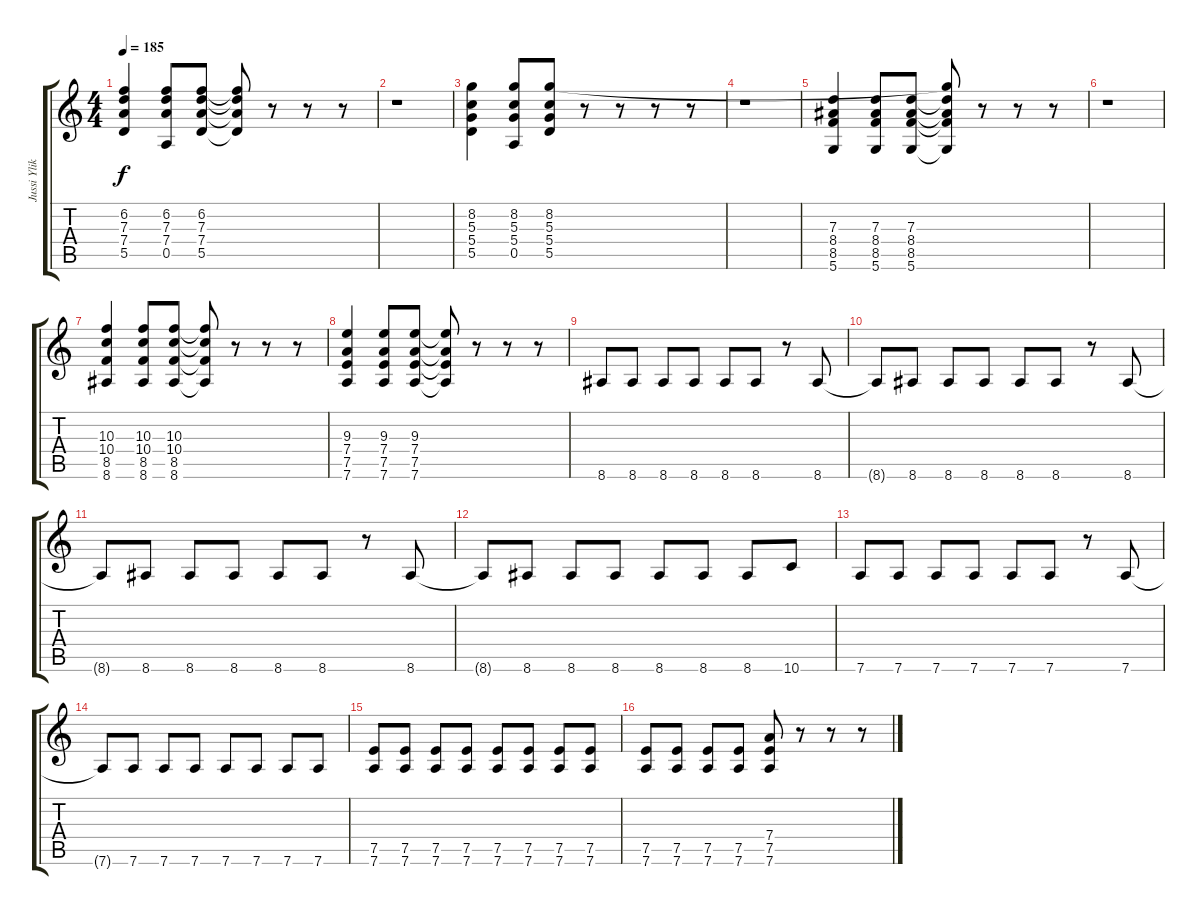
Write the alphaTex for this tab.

\track ("Jussi Ylikoski" "Jussi Ylik") {instrument overdrivenguitar}
\staff {score tabs}
\tuning (E4 B3 G3 D3 A2 D2) {hide}
\ts (4 4)
\tempo 185
\clef g2
\ks c
(6.2 7.3 7.4 5.5).4{dy f} (6.2 7.3 7.4 0.5).8 (6.2 7.3 7.4 5.5).8 (6.2{t} 7.3{t} 7.4{t} 5.5{t}).8 r.8 r.8 r.8 |
r.1 |
(8.2 5.3 5.4 5.5).4 (8.2 5.3 5.4 0.5).8 (8.2 5.3 5.4 5.5).8 r.8 r.8 r.8 r.8 |
r.1 |
(7.3 8.4 8.5 5.6).4 (7.3 8.4 8.5 5.6).8 (7.3 8.4 8.5 5.6).8 (8.2{t} 7.3{t} 8.4{t} 8.5{t} 5.6{t}).8 r.8 r.8 r.8 |
r.1 |
(10.3 10.4 8.5 8.6).4 (10.3 10.4 8.5 8.6).8 (10.3 10.4 8.5 8.6).8 (10.3{t} 10.4{t} 8.5{t} 8.6{t}).8 r.8 r.8 r.8 |
(9.3 7.4 7.5 7.6).4 (9.3 7.4 7.5 7.6).8 (9.3 7.4 7.5 7.6).8 (9.3{t} 7.4{t} 7.5{t} 7.6{t}).8 r.8 r.8 r.8 |
8.6.8 8.6.8 8.6.8 8.6.8 8.6.8 8.6.8 r.8 8.6.8 |
8.6{t}.8 8.6.8 8.6.8 8.6.8 8.6.8 8.6.8 r.8 8.6.8 |
8.6{t}.8 8.6.8 8.6.8 8.6.8 8.6.8 8.6.8 r.8 8.6.8 |
8.6{t}.8 8.6.8 8.6.8 8.6.8 8.6.8 8.6.8 8.6.8 10.6.8 |
7.6.8 7.6.8 7.6.8 7.6.8 7.6.8 7.6.8 r.8 7.6.8 |
7.6{t}.8 7.6.8 7.6.8 7.6.8 7.6.8 7.6.8 7.6.8 7.6.8 |
(7.5 7.6).8 (7.5 7.6).8 (7.5 7.6).8 (7.5 7.6).8 (7.5 7.6).8 (7.5 7.6).8 (7.5 7.6).8 (7.5 7.6).8 |
(7.5 7.6).8 (7.5 7.6).8 (7.5 7.6).8 (7.5 7.6).8 (7.4 7.5 7.6).8 r.8 r.8 r.8
